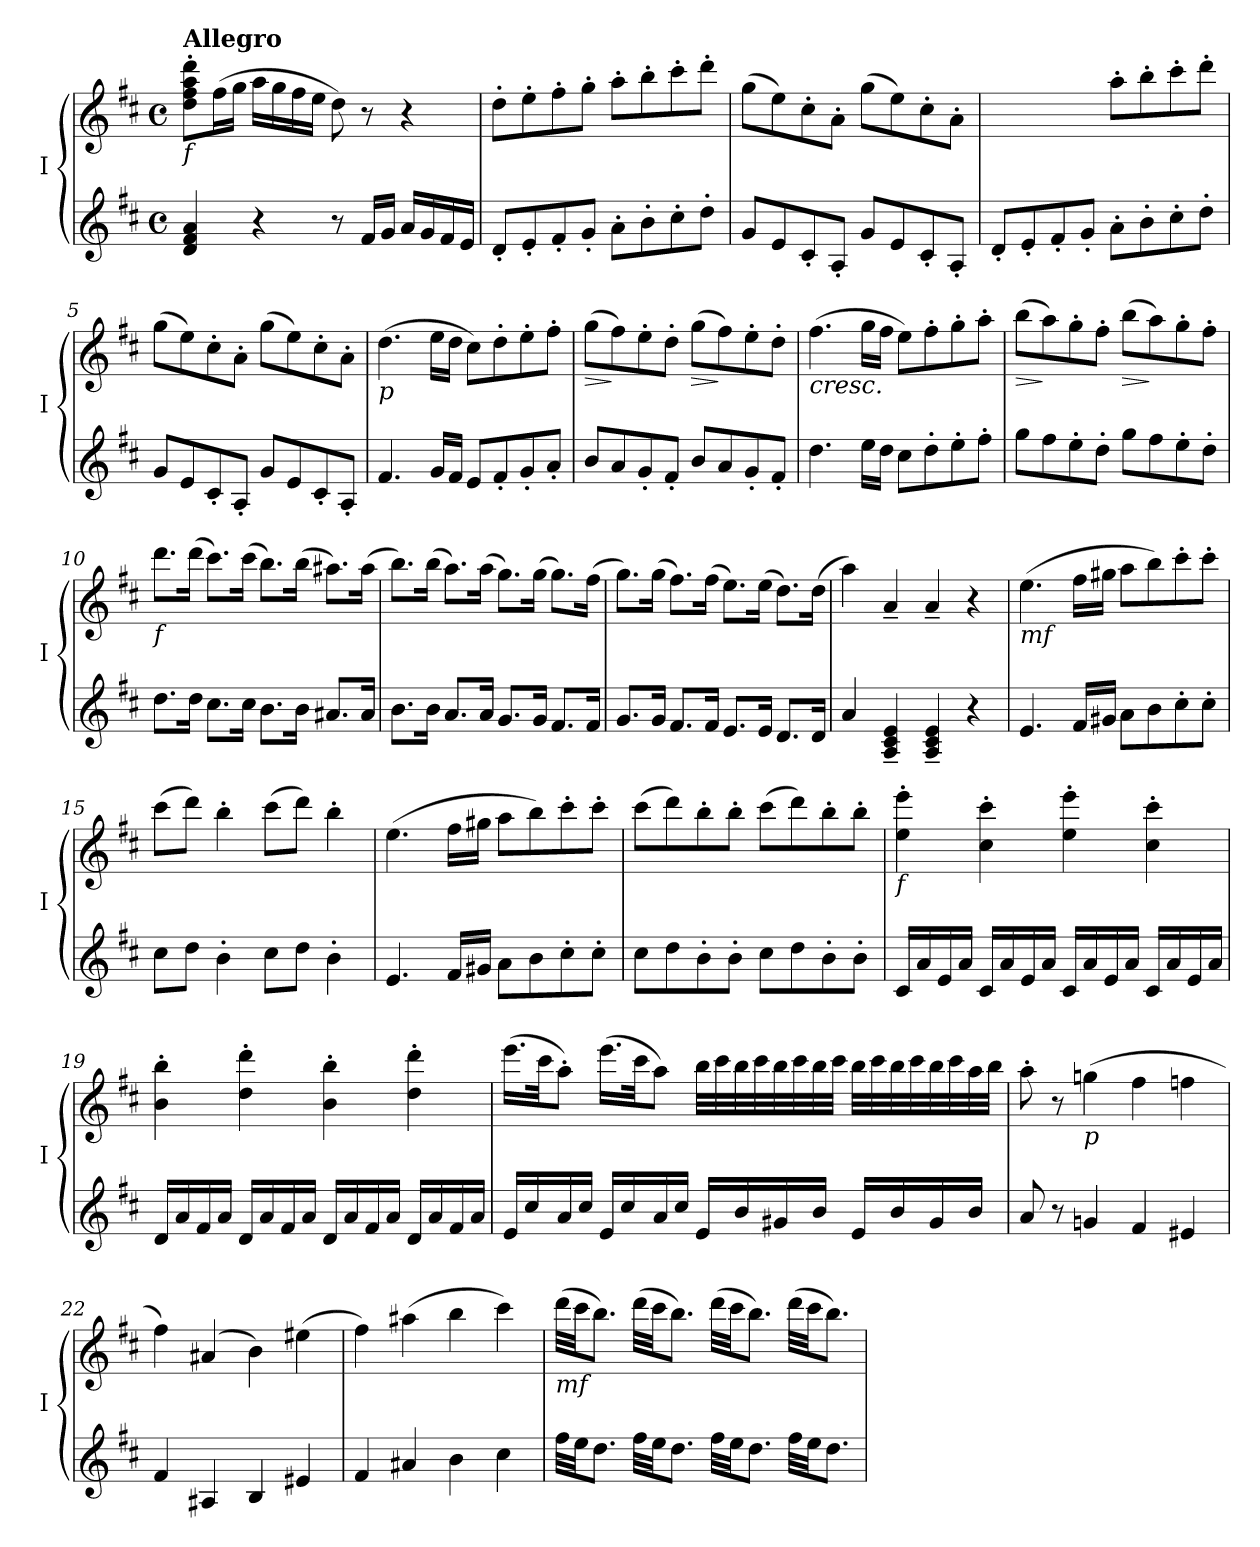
**kern	**kern	**dynam
*part1	*part1	*part1
*staff2	*staff1	*staff1/2
*I"I	*	*
*I'I	*	*
*clefG2	*clefG2	*
*k[f#c#]	*k[f#c#]	*
*M4/4	*M4/4	*
*met(c)	*met(c)	*
=1	=1	=1
!	!LO:TX:a:B:t=Allegro	!
!	!LO:TX:b:i:t=f	!
4d/ 4f#/ 4a/	8dd\' 8ff#\' 8aa\' 8ddd\'L	.
.	(>16ff#\L	.
.	16gg\JJ	.
4r	16aa\LL	.
.	16gg\	.
.	16ff#\	.
.	16ee\JJ	.
8r	8dd\)	.
16f#/LL	8r	.
16g/JJ	.	.
16a/LL	4r	.
16g/	.	.
16f#/	.	.
16e/JJ	.	.
=2	=2	=2
8d'/L	8dd'\L	.
8e'/	8ee'\	.
8f#'/	8ff#'\	.
8g'/J	8gg'\J	.
8a'\L	8aa'\L	.
8b'\	8bb'\	.
8cc#'\	8ccc#'\	.
8dd'\J	8ddd'\J	.
=3	=3	=3
8g/L	(>8gg\L	.
8e/	8ee\)	.
8c#'/	8cc#'\	.
8A'/J	8a'\J	.
8g/L	(>8gg\L	.
8e/	8ee\)	.
8c#'/	8cc#'\	.
8A'/J	8a'\J	.
=4	=4	=4
8d'/L	8dd'\Lyy	.
8e'/	8ee'\	.
8f#'/	8ff#'\	.
8g'/J	8gg'\J	.
8a'\L	8aa'\L	.
8b'\	8bb'\	.
8cc#'\	8ccc#'\	.
8dd'\J	8ddd'\J	.
!!LO:LB:g=z
=5	=5	=5
8g/L	(>8gg\L	.
8e/	8ee\)	.
8c#'/	8cc#'\	.
8A'/J	8a'\J	.
8g/L	(>8gg\L	.
8e/	8ee\)	.
8c#'/	8cc#'\	.
8A'/J	8a'\J	.
=6	=6	=6
!	!LO:TX:b:i:t=p	!
4.f#/	(>4.dd\	.
16g/LL	16ee\LL	.
16f#/JJ	16dd\JJ	.
8e/L	8cc#\L)	.
8f#'/	8dd'\	.
8g'/	8ee'\	.
8a'/J	8ff#'\J	.
=7	=7	=7
!	!	!LO:HP:b
8b/L	(>8gg\L	>
8a/	8ff#\)	]
8g'/	8ee'\	.
8f#'/J	8dd'\J	.
!	!	!LO:HP:b
8b/L	(>8gg\L	>
8a/	8ff#\)	]
8g'/	8ee'\	.
8f#'/J	8dd'\J	.
=8	=8	=8
!	!LO:TX:b:i:t=cresc.	!
4.dd\	(>4.ff#\	.
16ee\LL	16gg\LL	.
16dd\JJ	16ff#\JJ	.
8cc#\L	8ee\L)	.
8dd'\	8ff#'\	.
8ee'\	8gg'\	.
8ff#'\J	8aa'\J	.
=9	=9	=9
!	!	!LO:HP:b
8gg\L	(>8bb\L	>
8ff#\	8aa\)	]
8ee'\	8gg'\	.
8dd'\J	8ff#'\J	.
!	!	!LO:HP:b
8gg\L	(>8bb\L	>
8ff#\	8aa\)	]
8ee'\	8gg'\	.
8dd'\J	8ff#'\J	.
!!LO:LB:g=z
=10	=10	=10
!	!LO:TX:b:i:t=f	!
8.dd\L	8.ddd\L	.
16dd\Jk	(>16ddd\Jk	.
8.cc#\L	8.ccc#\L)	.
16cc#\Jk	(>16ccc#\Jk	.
8.b\L	8.bb\L)	.
16b\Jk	(>16bb\Jk	.
8.a#X/L	8.aa#X\L)	.
16a#/Jk	(>16aa#\Jk	.
=11	=11	=11
8.b\L	8.bb\L)	.
16b\Jk	(>16bb\Jk	.
8.a/L	8.aa\L)	.
16a/Jk	(>16aa\Jk	.
8.g/L	8.gg\L)	.
16g/Jk	(>16gg\Jk	.
8.f#/L	8.gg\L)	.
16f#/Jk	(>16ff#\Jk	.
=12	=12	=12
8.g/L	8.gg\L)	.
16g/Jk	(>16gg\Jk	.
8.f#/L	8.ff#\L)	.
16f#/Jk	(>16ff#\Jk	.
8.e/L	8.ee\L)	.
16e/Jk	(>16ee\Jk	.
8.d/L	8.dd\L)	.
16d/Jk	(>16dd\Jk	.
=13	=13	=13
4a/	4aa\)	.
4A/~ 4c#/~ 4e/~	4a~/	.
4A/~ 4c#/~ 4e/~	4a~/	.
4r	4r	.
!!LO:LB:g=z
=14	=14	=14
!	!LO:TX:b:i:t=mf	!
4.e/	(>4.ee\	.
16f#/LL	16ff#\LL	.
16g#X/JJ	16gg#X\JJ	.
8a\L	8aa\L	.
8b\	8bb\)	.
8cc#'\	8ccc#'\	.
8cc#'\J	8ccc#'\J	.
=15	=15	=15
8cc#\L	(>8ccc#\L	.
8dd\J	8ddd\J)	.
4b'\	4bb'\	.
8cc#\L	(>8ccc#\L	.
8dd\J	8ddd\J)	.
4b'\	4bb'\	.
=16	=16	=16
4.e/	(>4.ee\	.
16f#/LL	16ff#\LL	.
16g#X/JJ	16gg#X\JJ	.
8a\L	8aa\L	.
8b\	8bb\)	.
8cc#'\	8ccc#'\	.
8cc#'\J	8ccc#'\J	.
=17	=17	=17
8cc#\L	(>8ccc#\L	.
8dd\	8ddd\)	.
8b'\	8bb'\	.
8b'\J	8bb'\J	.
8cc#\L	(>8ccc#\L	.
8dd\	8ddd\)	.
8b'\	8bb'\	.
8b'\J	8bb'\J	.
!!LO:LB:g=z
=18	=18	=18
!	!LO:TX:b:i:t=f	!
16c#/LL	4ee\' 4eee\'	.
16a/	.	.
16e/	.	.
16a/JJ	.	.
16c#/LL	4cc#\' 4ccc#\'	.
16a/	.	.
16e/	.	.
16a/JJ	.	.
16c#/LL	4ee\' 4eee\'	.
16a/	.	.
16e/	.	.
16a/JJ	.	.
16c#/LL	4cc#\' 4ccc#\'	.
16a/	.	.
16e/	.	.
16a/JJ	.	.
=19	=19	=19
16d/LL	4b\' 4bb\'	.
16a/	.	.
16f#/	.	.
16a/JJ	.	.
16d/LL	4dd\' 4ddd\'	.
16a/	.	.
16f#/	.	.
16a/JJ	.	.
16d/LL	4b\' 4bb\'	.
16a/	.	.
16f#/	.	.
16a/JJ	.	.
16d/LL	4dd\' 4ddd\'	.
16a/	.	.
16f#/	.	.
16a/JJ	.	.
!!LO:PB:g=z
=20	=20	=20
16e/LL	(>16.eee\LL	.
16cc#/	.	.
.	32ccc#\JK	.
16a/	8aa'\J)	.
16cc#/JJ	.	.
16e/LL	(>16.eee\LL	.
16cc#/	.	.
.	32ccc#\JK	.
16a/	8aa\J)	.
16cc#/JJ	.	.
16e/LL	32bb\LLL	.
.	32ccc#\	.
16b/	32bb\	.
.	32ccc#\	.
16g#X/	32bb\	.
.	32ccc#\	.
16b/JJ	32bb\	.
.	32ccc#\JJJ	.
16e/LL	32bb\LLL	.
.	32ccc#\	.
16b/	32bb\	.
.	32ccc#\	.
16g#/	32bb\	.
.	32ccc#\	.
16b/JJ	32aa\	.
.	32bb\JJJ	.
=21	=21	=21
8a/	8aa'\	.
8r	8r	.
!	!LO:TX:b:i:t=p	!
4gn/	(>4ggn\	.
4f#/	4ff#\	.
4e#X/	4ffn\	.
!!LO:LB:g=z
=22	=22	=22
4f#/	4ff#\)	.
4A#X/	(>4a#X/	.
4B/	4b\)	.
4e#X/	(>4ee#X\	.
=23	=23	=23
4f#/	4ff#\)	.
4a#X/	(>4aa#X\	.
4b\	4bb\	.
4cc#\	4ccc#\)	.
=24	=24	=24
!	!LO:TX:b:i:t=mf	!
32ff#\LLL	(>32ddd\LLL	.
32ee\JJ	32ccc#\JJ	.
8.dd\J	8.bb\J)	.
32ff#\LLL	(>32ddd\LLL	.
32ee\JJ	32ccc#\JJ	.
8.dd\J	8.bb\J)	.
32ff#\LLL	(>32ddd\LLL	.
32ee\JJ	32ccc#\JJ	.
8.dd\J	8.bb\J)	.
32ff#\LLL	(>32ddd\LLL	.
32ee\JJ	32ccc#\JJ	.
8.dd\J	8.bb\J)	.
=	=	=
*-	*-	*-
